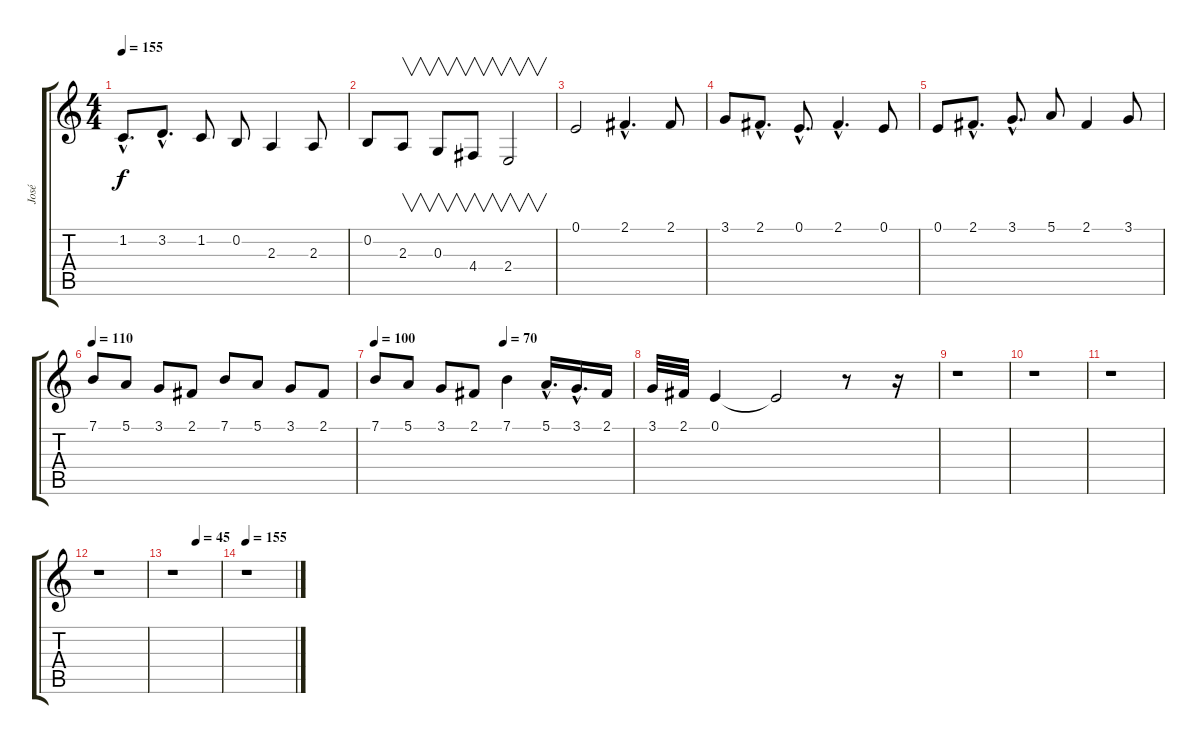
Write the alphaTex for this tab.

\track ("José" "José") {instrument lead5charang}
\staff {score tabs}
\tuning (E4 B3 G3 D3 A2 E2) {hide}
\ts (4 4)
\tempo 155
\clef g2
\ks c
1.2{hac}.8{d dy f} 3.2{hac}.8{d} 1.2.8 0.2.8 2.3.4 2.3.8 |
0.2.8 2.3.8{v} 0.3.8{v} 4.4.8{v} 2.4.2{v} |
0.1.2 2.1{hac}.4{d} 2.1.8 |
3.1.8 2.1{hac}.8{d} 0.1{hac}.8{d} 2.1{hac}.4{d} 0.1.8 |
0.1.8 2.1{hac}.8{d} 3.1{hac}.8{d} 5.1.8 2.1.4 3.1.8 |
\tempo 110
7.1.8 5.1.8 3.1.8 2.1.8 7.1.8 5.1.8 3.1.8 2.1.8 |
\tempo 100
\tempo (70 0.5)
7.1.8 5.1.8 3.1.8 2.1.8 7.1.4 5.1{hac}.16{d} 3.1{hac}.16{d} 2.1.16 |
3.1.32 2.1.32 0.1.4 0.1{t}.2 r.8 r.16 |
r.1 |
r.1 |
r.1 |
r.1 |
\tempo (45 0.5)
r.1 |
\tempo 155
r.1
